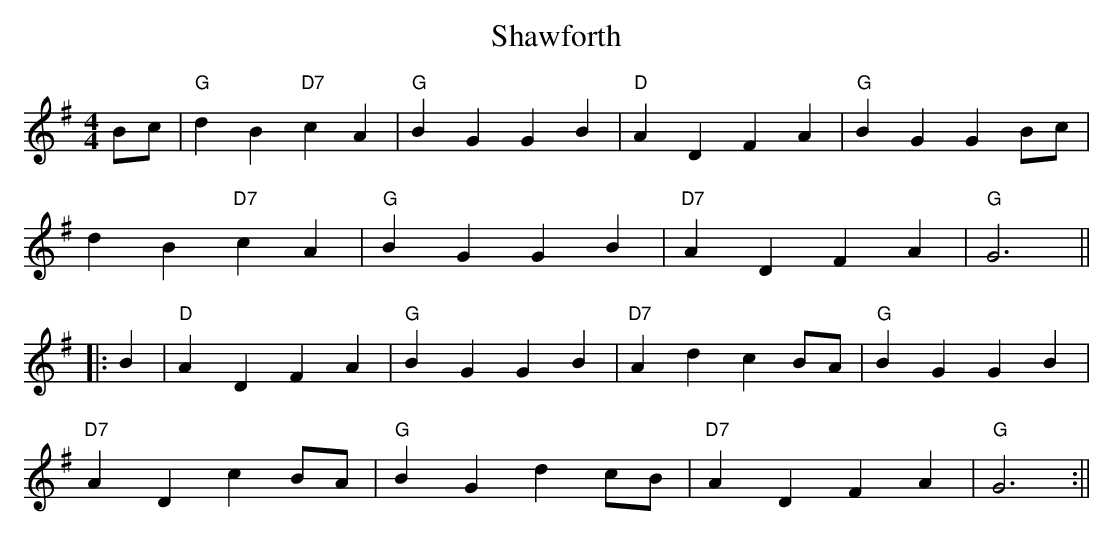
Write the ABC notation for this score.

X:1
T:Shawforth
M:4/4
L:1/8
K:G
Bc|"G"d2B2"D7"c2A2|"G"B2G2G2B2|"D"A2D2F2A2|"G"B2G2G2Bc|
d2B2"D7"c2A2|"G"B2G2G2B2|"D7"A2D2F2A2|"G"G6||:
B2|"D"A2D2F2A2|"G"B2G2G2B2|"D7"A2d2c2BA|"G"B2G2G2B2|
"D7"A2D2c2BA|"G"B2G2d2cB|"D7"A2D2F2A2|"G"G6:||
